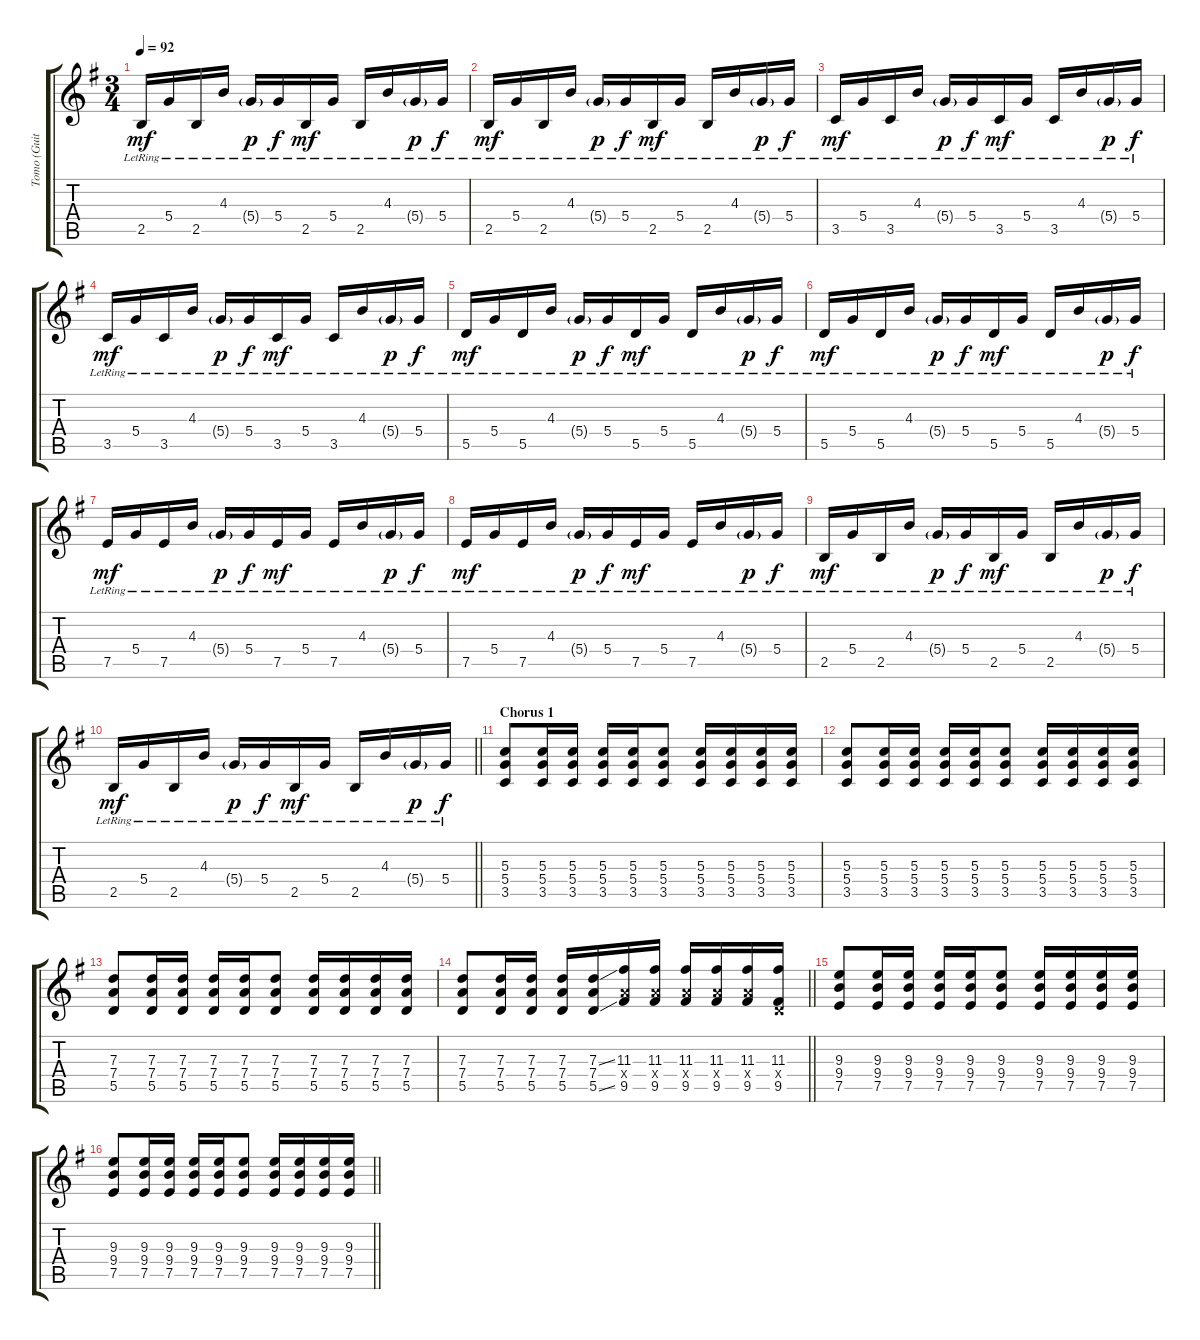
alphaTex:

\track ("Tomo (Guitar 1)" "Tomo (Guit") {instrument electricguitarclean}
\staff {score tabs}
\tuning (E4 B3 G3 D3 A2 E2) {hide}
\ts (3 4)
\tempo 92
\clef g2
\ks g
2.5{lr}.16{dy mf} 5.4{lr}.16 2.5{lr}.16 4.3{lr}.16 5.4{g lr}.16{dy p} 5.4{lr}.16{dy f} 2.5{lr}.16{dy mf} 5.4{lr}.16 2.5{lr}.16 4.3{lr}.16 5.4{g lr}.16{dy p} 5.4{lr}.16{dy f} |
2.5{lr}.16{dy mf} 5.4{lr}.16 2.5{lr}.16 4.3{lr}.16 5.4{g lr}.16{dy p} 5.4{lr}.16{dy f} 2.5{lr}.16{dy mf} 5.4{lr}.16 2.5{lr}.16 4.3{lr}.16 5.4{g lr}.16{dy p} 5.4{lr}.16{dy f} |
3.5{lr}.16{dy mf} 5.4{lr}.16 3.5{lr}.16 4.3{lr}.16 5.4{g lr}.16{dy p} 5.4{lr}.16{dy f} 3.5{lr}.16{dy mf} 5.4{lr}.16 3.5{lr}.16 4.3{lr}.16 5.4{g lr}.16{dy p} 5.4{lr}.16{dy f} |
3.5{lr}.16{dy mf} 5.4{lr}.16 3.5{lr}.16 4.3{lr}.16 5.4{g lr}.16{dy p} 5.4{lr}.16{dy f} 3.5{lr}.16{dy mf} 5.4{lr}.16 3.5{lr}.16 4.3{lr}.16 5.4{g lr}.16{dy p} 5.4{lr}.16{dy f} |
5.5{lr}.16{dy mf} 5.4{lr}.16 5.5{lr}.16 4.3{lr}.16 5.4{g lr}.16{dy p} 5.4{lr}.16{dy f} 5.5{lr}.16{dy mf} 5.4{lr}.16 5.5{lr}.16 4.3{lr}.16 5.4{g lr}.16{dy p} 5.4{lr}.16{dy f} |
5.5{lr}.16{dy mf} 5.4{lr}.16 5.5{lr}.16 4.3{lr}.16 5.4{g lr}.16{dy p} 5.4{lr}.16{dy f} 5.5{lr}.16{dy mf} 5.4{lr}.16 5.5{lr}.16 4.3{lr}.16 5.4{g lr}.16{dy p} 5.4{lr}.16{dy f} |
7.5{lr}.16{dy mf} 5.4{lr}.16 7.5{lr}.16 4.3{lr}.16 5.4{g lr}.16{dy p} 5.4{lr}.16{dy f} 7.5{lr}.16{dy mf} 5.4{lr}.16 7.5{lr}.16 4.3{lr}.16 5.4{g lr}.16{dy p} 5.4{lr}.16{dy f} |
7.5{lr}.16{dy mf} 5.4{lr}.16 7.5{lr}.16 4.3{lr}.16 5.4{g lr}.16{dy p} 5.4{lr}.16{dy f} 7.5{lr}.16{dy mf} 5.4{lr}.16 7.5{lr}.16 4.3{lr}.16 5.4{g lr}.16{dy p} 5.4{lr}.16{dy f} |
2.5{lr}.16{dy mf} 5.4{lr}.16 2.5{lr}.16 4.3{lr}.16 5.4{g lr}.16{dy p} 5.4{lr}.16{dy f} 2.5{lr}.16{dy mf} 5.4{lr}.16 2.5{lr}.16 4.3{lr}.16 5.4{g lr}.16{dy p} 5.4{lr}.16{dy f} |
\barLineRight lightlight
2.5{lr}.16{dy mf} 5.4{lr}.16 2.5{lr}.16 4.3{lr}.16 5.4{g lr}.16{dy p} 5.4{lr}.16{dy f} 2.5{lr}.16{dy mf} 5.4{lr}.16 2.5{lr}.16 4.3{lr}.16 5.4{g lr}.16{dy p} 5.4{lr}.16{dy f} |
\section ("" "Chorus 1")
(5.3 5.4 3.5).8{volume 14 instrument overdrivenguitar} (5.3 5.4 3.5).16 (5.3 5.4 3.5).16 (5.3 5.4 3.5).16 (5.3 5.4 3.5).16 (5.3 5.4 3.5).8 (5.3 5.4 3.5).16 (5.3 5.4 3.5).16 (5.3 5.4 3.5).16 (5.3 5.4 3.5).16 |
(5.3 5.4 3.5).8 (5.3 5.4 3.5).16 (5.3 5.4 3.5).16 (5.3 5.4 3.5).16 (5.3 5.4 3.5).16 (5.3 5.4 3.5).8 (5.3 5.4 3.5).16 (5.3 5.4 3.5).16 (5.3 5.4 3.5).16 (5.3 5.4 3.5).16 |
(7.3 7.4 5.5).8 (7.3 7.4 5.5).16 (7.3 7.4 5.5).16 (7.3 7.4 5.5).16 (7.3 7.4 5.5).16 (7.3 7.4 5.5).8 (7.3 7.4 5.5).16 (7.3 7.4 5.5).16 (7.3 7.4 5.5).16 (7.3 7.4 5.5).16 |
\barLineRight lightlight
(7.3 7.4 5.5).8 (7.3 7.4 5.5).16 (7.3 7.4 5.5).16 (7.3 7.4 5.5).16 (7.3{ss} 7.4 5.5{ss}).16 (11.3 7.4{x} 9.5).16 (11.3 7.4{x} 9.5).16 (11.3 7.4{x} 9.5).16 (11.3 7.4{x} 9.5).16 (11.3 7.4{x} 9.5).16 (11.3 0.4{x} 9.5).16 |
(9.3 9.4 7.5).8 (9.3 9.4 7.5).16 (9.3 9.4 7.5).16 (9.3 9.4 7.5).16 (9.3 9.4 7.5).16 (9.3 9.4 7.5).8 (9.3 9.4 7.5).16 (9.3 9.4 7.5).16 (9.3 9.4 7.5).16 (9.3 9.4 7.5).16 |
\barLineRight lightlight
(9.3 9.4 7.5).8 (9.3 9.4 7.5).16 (9.3 9.4 7.5).16 (9.3 9.4 7.5).16 (9.3 9.4 7.5).16 (9.3 9.4 7.5).8 (9.3 9.4 7.5).16 (9.3 9.4 7.5).16 (9.3 9.4 7.5).16 (9.3 9.4 7.5).16
